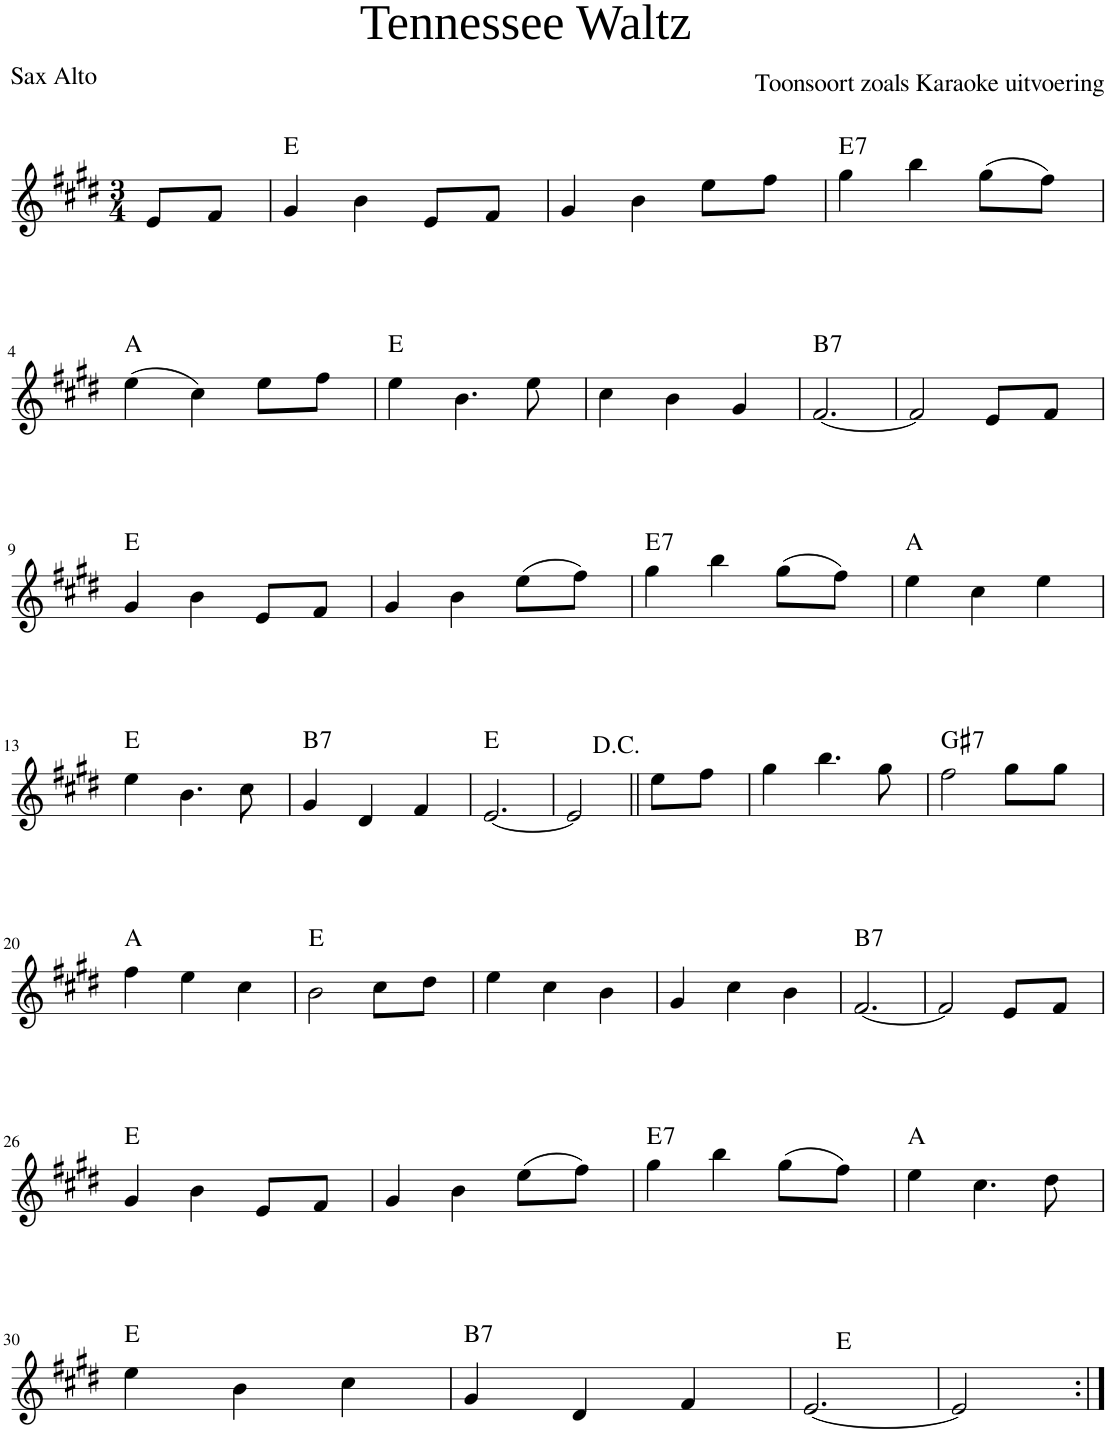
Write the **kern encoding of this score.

**kern	**harte
*part1	*part1
*staff1	*
*I"Alt-saxofoon	*
*I'A Sax	*
*clefG2	*
*Trd5c9	*
*k[f#c#g#d#]	*
*M3/4	*
=	=
8e/L	.
8f#/J	.
=1	=1
4g#/	E:maj
4b\	.
8e/L	.
8f#/J	.
=2	=2
4g#/	.
4b\	.
8ee\L	.
8ff#\J	.
=3	=3
!	!LO:H:kt=7
4gg#\	E:7
4bb\	.
(8gg#\L	.
8ff#\J)	.
!!LO:LB:g=z
=4	=4
(4ee\	A:maj
4cc#\)	.
8ee\L	.
8ff#\J	.
=5	=5
4ee\	E:maj
4.b\	.
8ee\	.
=6	=6
4cc#\	.
4b\	.
4g#/	.
=7	=7
!	!LO:H:kt=7
[2.f#/	B:7
=8	=8
2f#/]	.
8e/L	.
8f#/J	.
!!LO:LB:g=z
=9	=9
4g#/	E:maj
4b\	.
8e/L	.
8f#/J	.
=10	=10
4g#/	.
4b\	.
(8ee\L	.
8ff#\J)	.
=11	=11
!	!LO:H:kt=7
4gg#\	E:7
4bb\	.
(8gg#\L	.
8ff#\J)	.
=12	=12
4ee\	A:maj
4cc#\	.
4ee\	.
!!LO:LB:g=z
=13	=13
4ee\	E:maj
4.b\	.
8cc#\	.
=14	=14
!	!LO:H:kt=7
4g#/	B:7
4d#/	.
4f#/	.
=15	=15
[2.e/	E:maj
=16	=16
2e/]	.
=17||	=17||
8ee\L	.
8ff#\J	.
=18	=18
4gg#\	.
4.bb\	.
8gg#\	.
=19	=19
!	!LO:H:kt=7
2ff#\	G#:7
8gg#\L	.
8gg#\J	.
!!LO:LB:g=z
=20	=20
4ff#\	A:maj
4ee\	.
4cc#\	.
=21	=21
2b\	E:maj
8cc#\L	.
8dd#\J	.
=22	=22
4ee\	.
4cc#\	.
4b\	.
=23	=23
4g#/	.
4cc#\	.
4b\	.
=24	=24
!	!LO:H:kt=7
[2.f#/	B:7
=25	=25
2f#/]	.
8e/L	.
8f#/J	.
!!LO:LB:g=z
=26	=26
4g#/	E:maj
4b\	.
8e/L	.
8f#/J	.
=27	=27
4g#/	.
4b\	.
(8ee\L	.
8ff#\J)	.
=28	=28
!	!LO:H:kt=7
4gg#\	E:7
4bb\	.
(8gg#\L	.
8ff#\J)	.
=29	=29
4ee\	A:maj
4.cc#\	.
8dd#\	.
!!LO:LB:g=z
=30	=30
4ee\	E:maj
4b\	.
4cc#\	.
=31	=31
!	!LO:H:kt=7
4g#/	B:7
4d#/	.
4f#/	.
=32	=32
[2.e/	E:maj
=33	=33
2e/]	.
=:|!	=:|!
*-	*-
